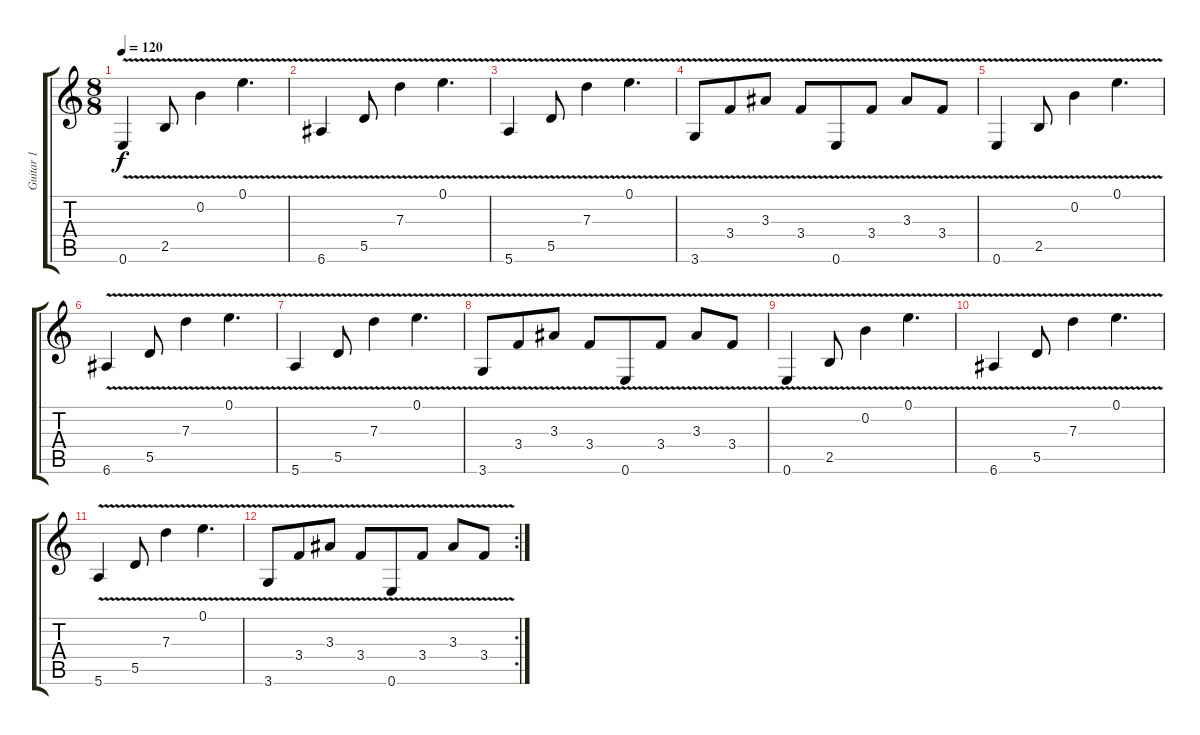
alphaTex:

\track ("Guitar 1" "Guitar 1") {instrument distortionguitar}
\staff {score tabs}
\tuning (E4 B3 G3 D3 A2 E2) {hide}
\ts (8 8)
\tempo 120
\clef g2
\ks c
0.6{v}.4{dy f} 2.5{v}.8 0.2{v}.4 0.1{v}.4{d} |
6.6{v}.4 5.5{v}.8 7.3{v}.4 0.1{v}.4{d} |
5.6{v}.4 5.5{v}.8 7.3{v}.4 0.1{v}.4{d} |
3.6{v}.8 3.4{v}.8 3.3{v}.8 3.4{v}.8 0.6{v}.8 3.4{v}.8 3.3{v}.8 3.4{v}.8 |
0.6{v}.4 2.5{v}.8 0.2{v}.4 0.1{v}.4{d} |
6.6{v}.4 5.5{v}.8 7.3{v}.4 0.1{v}.4{d} |
5.6{v}.4 5.5{v}.8 7.3{v}.4 0.1{v}.4{d} |
3.6{v}.8 3.4{v}.8 3.3{v}.8 3.4{v}.8 0.6{v}.8 3.4{v}.8 3.3{v}.8 3.4{v}.8 |
0.6{v}.4 2.5{v}.8 0.2{v}.4 0.1{v}.4{d} |
6.6{v}.4 5.5{v}.8 7.3{v}.4 0.1{v}.4{d} |
5.6{v}.4 5.5{v}.8 7.3{v}.4 0.1{v}.4{d} |
\rc 2
3.6{v}.8 3.4{v}.8 3.3{v}.8 3.4{v}.8 0.6{v}.8 3.4{v}.8 3.3{v}.8 3.4{v}.8
